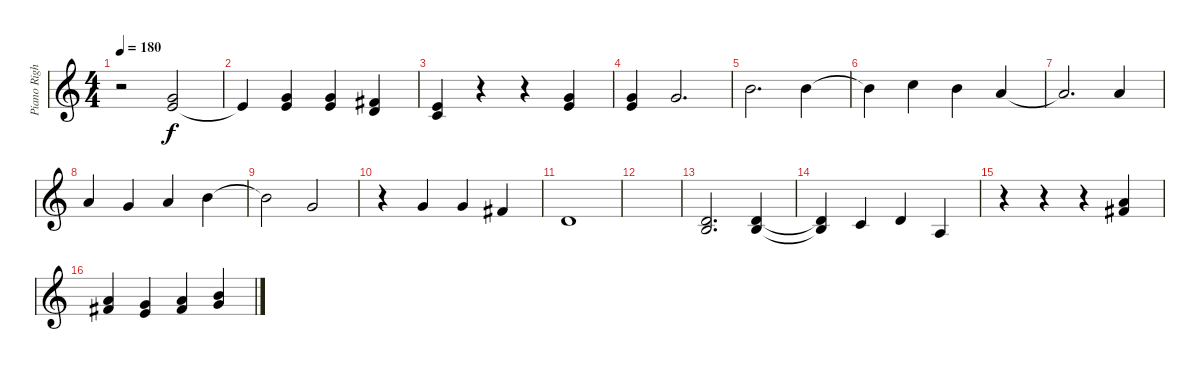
\track ("Piano Right" "Piano Righ") {instrument acousticgrandpiano}
\staff {score}
\tuning (E4 B3 G3 D3 A2 E2) {hide}
\ts (4 4)
\tempo 180
\clef g2
\ks c
r.2{dy f} (0.1 8.2).2 |
0.1{t}.4 (0.1 8.2).4 (0.1 8.2).4 (3.2 11.3).4 |
(0.1 1.2).4 r.4 r.4 (0.1 8.2).4 |
(0.1 8.2).4 3.1.2{d} |
7.1.2{d} 7.1.4 |
7.1{t}.4 8.1.4 7.1.4 5.1.4 |
5.1{t}.2{d} 5.1.4 |
5.1.4 3.1.4 5.1.4 7.1.4 |
7.1{t}.2 3.1.2 |
r.4 3.1.4 3.1.4 2.1.4 |
3.2.1 |
|
(0.2 7.3).2{d} (0.2 7.3).4 |
(0.2{t} 7.3{t}).4 1.2.4 7.3.4 2.3.4 |
r.4 r.4 r.4 (2.1 10.2).4 |
(2.1 10.2).4 (0.1 8.2).4 (2.1 10.2).4 (3.1 12.2).4
